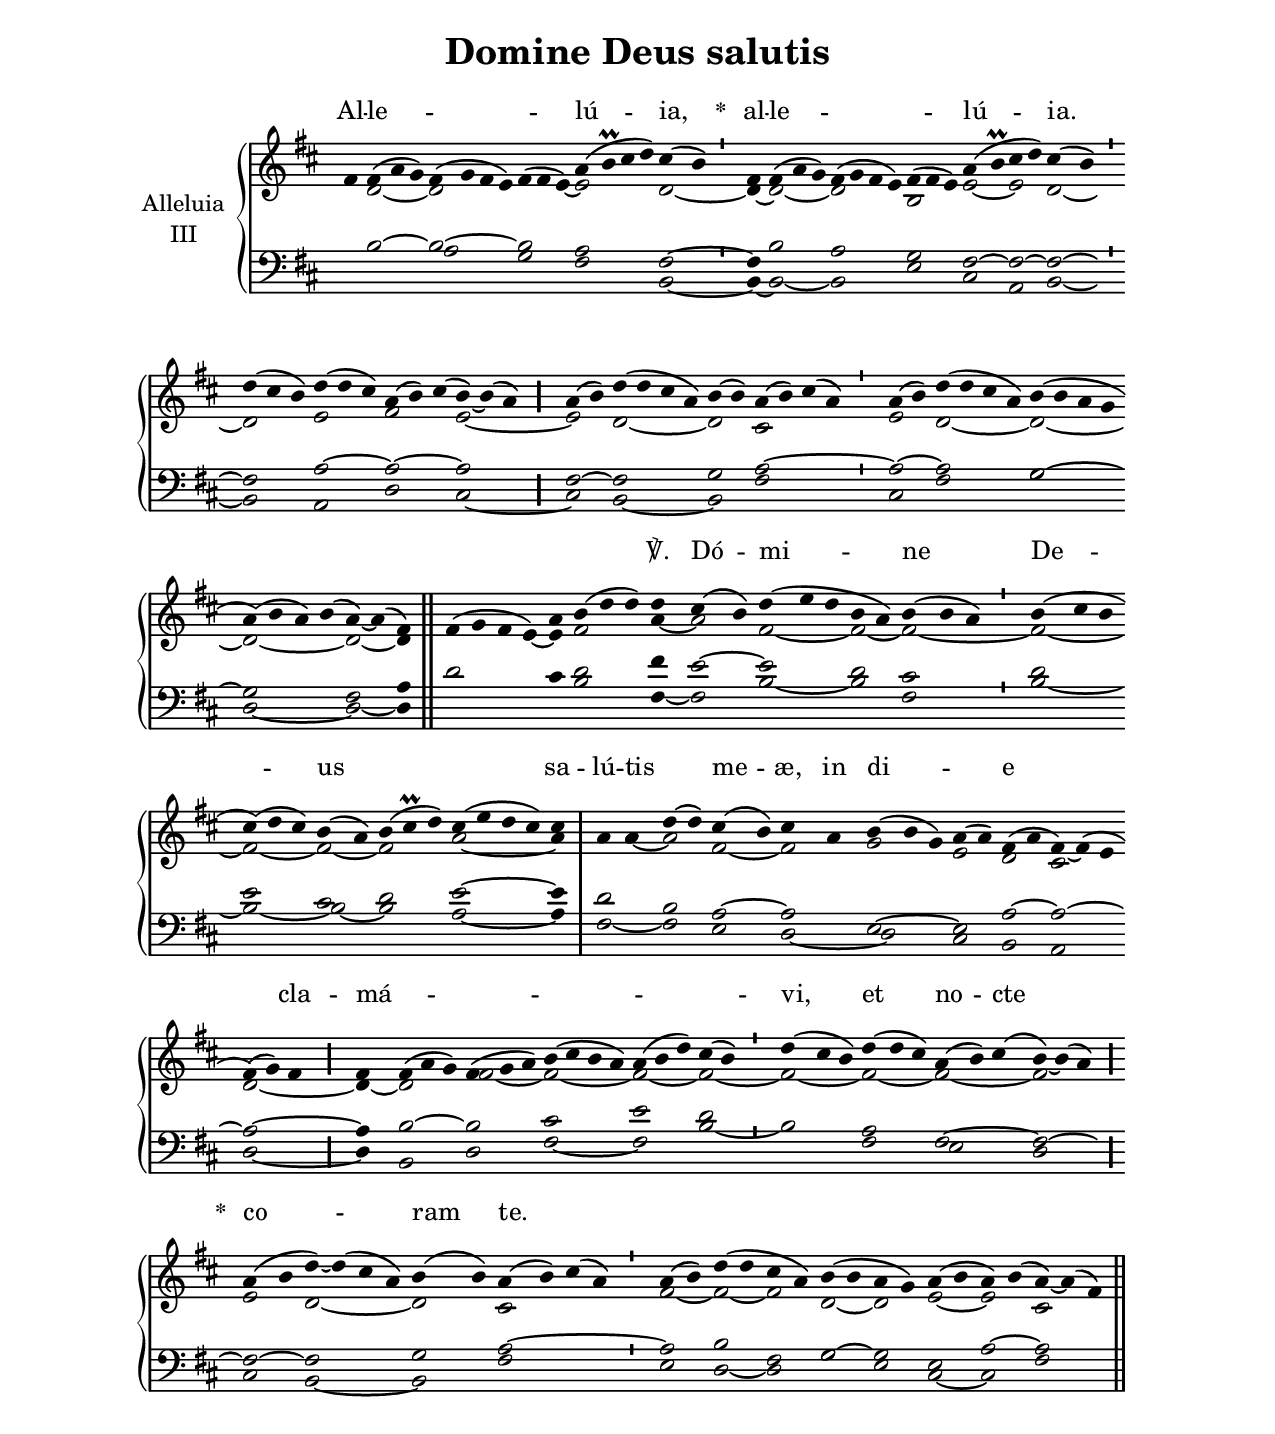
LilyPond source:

\version "2.18"
\include "gregorian.ly"
\include "noh2.ily"


%Page reference: page ii.190
%(volume.page)

global = {
 \key fis \phrygian
 \cadenzaOn 
}

\header {
  title = \markup \center-column {"Domine Deus salutis" \vspace #1 }
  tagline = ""
  composer = ""
}

\paper {
 #(include-special-characters)
  oddHeaderMarkup = \markup \fill-line {
    \line {}
    \center-column {
      \on-the-fly #first-page     " "
      \on-the-fly #not-first-page "Domine Deus salutis"
    }
    \line { \on-the-fly #print-page-number-check-first \fromproperty #'page:page-number-string }
  }
  evenHeaderMarkup = \markup \fill-line {
    \line { \on-the-fly #print-page-number-check-first \fromproperty #'page:page-number-string }
    \center-column { "Domine Deus salutis" }
    \line {}
  }
}

chantText = \lyricmode {
Al -- le -- _ _ lú -- ia, 
\set stanza = " * " al -- le -- _ _ lú -- ia. _ _ _ _ _ 
_ _ _ _ _ _ _ _ _ _ _ ℣. 
Dó -- mi -- ne De -- us _ _ sa -- lú -- tis _ me -- æ, 
in di -- _ e cla -- má -- _ _ _ _ _ vi, 
et no -- cte 
\set stanza = " * " co -- ram te. _ _ _ _ _ 
_ _ _ _ _ _ _ _ _ _ _ }

chantMusic = {
\tieDown   fis'4 fis'4 ( a'4 g'4) fis'4 ( g'4 fis'4 e'4) fis'4 ( fis'4 e'4) a'4 ( b'\prall cis''4 d''4) cis''4 ( b'4) \divisioMinima
 fis'4 fis'4 ( a'4 g'4) fis'4 ( g'4 fis'4 e'4) fis'4 ( fis'4 e'4) a'4 ( b'\prall cis''4 d''4) cis''4 ( b'4) \divisioMinima \forceBreak

 d''4 ( cis''4 b'4) d''4 ( d''4 cis''4) a'4 ( b'4) cis''4 ( b'4) ~ b'4 ( a'4) \divisioMaior
 a'4 ( b'4) d''4 ( d''4 cis''4 a'4) b'4 ( b'4) a'4 ( b'4) cis''4 ( a'4) \divisioMinima
 a'4 ( b'4) d''4 ( d''4 cis''4 a'4) b'4 ( b'4 a'4 g'4 \forceBreak
) a'4 ( b'4 a'4) b'4 ( a'4) ~ a'4 ( fis'4) \finalis
 fis'4 ( g'4 fis'4 e'4) a'4 b'4 ( d''4 d''4) d''4 cis''4 ( b'4) d''4 ( e''4 d''4 b'4 a'4) b'4 ( b'4 a'4) \divisioMinima
 b'4 ( cis''4 b'4 \forceBreak
) cis''4 ( d''4 cis''4) b'4 ( a'4) b'4 ( cis''\prall d''4) cis''4 ( e''4 d''4 cis''4) cis''4 \divisioMaxima
 a'4 a'4 d''4 ( d''4) cis''4 ( b'4) cis''4 a'4 b'4 ( b'4 g'4) a'4 ( a'4) fis'4 ( a'4 fis'4) ~ fis'4 ( e'4 \forceBreak
) fis'4 ( g'4) fis'4 \divisioMaior
 fis'4 fis'4 ( a'4 g'4) fis'4 ( g'4 a'4)  b'4 ( cis''4 b'4 a'4) a'4 ( b'4 d''4) cis''4 ( b'4) \divisioMinima
 d''4 ( cis''4 b'4) d''4 ( d''4 cis''4) a'4 ( b'4) cis''4 ( b'4) ~ b'4 ( a'4) \divisioMaior \forceBreak

 a'4 ( b'4 d''4) ~ d''4 ( cis''4 a'4) b'4 ( b'4) a'4 ( b'4) cis''4 ( a'4) \divisioMinima
 a'4 ( b'4) d''4 ( d''4 cis''4 a'4) b'4 ( b'4 a'4 g'4) a'4 ( b'4 a'4) b'4 ( a'4) ~ a'4 ( fis'4) \finalis

}

altoMusic = {
r4 d'2*3/2 ~ d'2*4/2 r2 e'4 ~ e'2*4/2 d'2 ~ \divisioMinima
d'4 ~ d'2*3/2 ~ d'2*4/2 b2*3/2 e'2 ~ e'2 d'2 ~ \divisioMinima
d'2*3/2 e'2*3/2 fis'2*3/2 e'2*3/2 ~ \divisioMaior
e'2 d'2*4/2 ~ d'2 cis'2*4/2 \divisioMinima
e'2 d'2*4/2 ~ d'2*4/2 ~ d'2*4/2 ~ d'2 ~ d'4 \finalis
r2*3/2 e'4 ~ e'4 fis'2*3/2 a'4 ~ a'2 fis'2*3/2 ~ fis'2 ~ fis'2*3/2 ~ \divisioMinima
fis'2*3/2 ~ fis'2*3/2 ~ fis'2 ~ fis'2*3/2 a'2*4/2 ~ a'4 \divisioMaxima
r4 a'4 ~ a'2 fis'2 ~ fis'2 g'2*3/2 e'2 d'2 cis'2*3/2 d'2*3/2 ~ \divisioMaior
d'4 ~ d'2*3/2 fis'2*3/2 ~ fis'2*4/2 ~ fis'2*3/2 ~ fis'2 ~ \divisioMinima
fis'2*3/2 ~ fis'2*3/2 ~ fis'2*3/2 ~ fis'2*3/2 \divisioMaior
e'2 d'2*4/2 ~ d'2 cis'2*4/2 \divisioMinima
fis'2 ~ fis'2 ~ fis'2 d'2 ~ d'2 e'2 ~ e'2 cis'2*3/2 \finalis
}

tenorMusic = {
r4 b2*3/2 ~ b2*4/2 ~ b2*3/2 a2*4/2 fis2 ~ \divisioMinima
fis4 b2*3/2 a2*4/2 g2*3/2 fis2 ~ fis2 ~ fis2 ~ \divisioMinima
fis2*3/2 a2*3/2 ~ a2*3/2 ~ a2*3/2 \divisioMaior
fis2 ~ fis2*4/2 g2 a2*4/2 ~ \divisioMinima
a2 ~ a2*4/2 g2*4/2 ~ g2*4/2 fis2 a4 \finalis
d'2*4/2 cis'4 d'2*3/2 fis'4 e'2 ~ e'2*3/2 d'2 cis'2*3/2 \divisioMinima
d'2*3/2 e'2*3/2 cis'2 d'2*3/2 e'2*4/2 ~ e'4 \divisioMaxima
d'2 b2 a2 ~ a2 e2*3/2 ~ e2 a2 ~ a2*3/2 ~ a2*3/2 ~ \divisioMaior
a4 b2*3/2 ~ b2*3/2 cis'2*4/2 e'2*3/2 d'2 \divisioMinima
r2*3/2 a2*3/2 fis2*3/2 ~ fis2*3/2 ~ \divisioMaior
fis2 ~ fis2*4/2 g2 a2*4/2 ~ \divisioMinima
a2 b2 fis2 g2 ~ g2 e2 a2 ~ a2*3/2 \finalis
}

bassMusic = {
r4 r2*3/2 a2*4/2 g2*3/2 fis2*4/2 b,2 ~ \divisioMinima
b,4 ~ b,2*3/2 ~ b,2*4/2 e2*3/2 cis2 a,2 b,2 ~ \divisioMinima
b,2*3/2 a,2*3/2 d2*3/2 cis2*3/2 ~ \divisioMaior
cis2 b,2*4/2 ~ b,2 fis2*4/2 \divisioMinima
cis2 fis2*4/2 g2*4/2 d2*4/2 ~ d2 ~ d4 \finalis
r2*5/2 b2*3/2 fis4 ~ fis2 b2*3/2 ~ b2 fis2*3/2 \divisioMinima
b2*3/2 ~ b2*3/2 ~ b2 ~ b2*3/2 a2*4/2 ~ a4 \divisioMaxima
fis2 ~ fis2 e2 d2 ~ d2*3/2 cis2 b,2 a,2*3/2 d2*3/2 ~ \divisioMaior
d4 b,2*3/2 d2*3/2 fis2*4/2 ~ fis2*3/2 b2 ~ \divisioMinima
b2*3/2 fis2*3/2 e2*3/2 d2*3/2 \divisioMaior
cis2 b,2*4/2 ~ b,2 fis2*4/2 \divisioMinima
e2 d2 ~ d2 g2 e2 cis2 ~ cis2 fis2*3/2 \finalis
}

voiceLines = {
\voiceLineStyle


}

\score{
  <<
    \new GrandStaff <<
      \set GrandStaff.autoBeaming = ##f
      \set GrandStaff.instrumentName = \markup \center-column {
        "Alleluia"
        "III"
      }
      \new Staff = up <<
        \new Voice = "chant" {
          \voiceOne \global \chantMusic
        }
        \new Voice {
          \voiceTwo \global \altoMusic
        }
      >>

      \new Staff = down <<
        \clef bass
        \new Voice {
          \voiceOne \global \tenorMusic
        }
        \new Voice {
          \voiceTwo \global \bassMusic
        }
	\new Voice {
        \voiceThree \global \voiceLines
        }
      >>
    >>
    \new Lyrics \lyricsto chant {
      \chantText
    }
  >>
  \layout{
  }
  \midi{
    \tempo 4 = 125
  }
}
